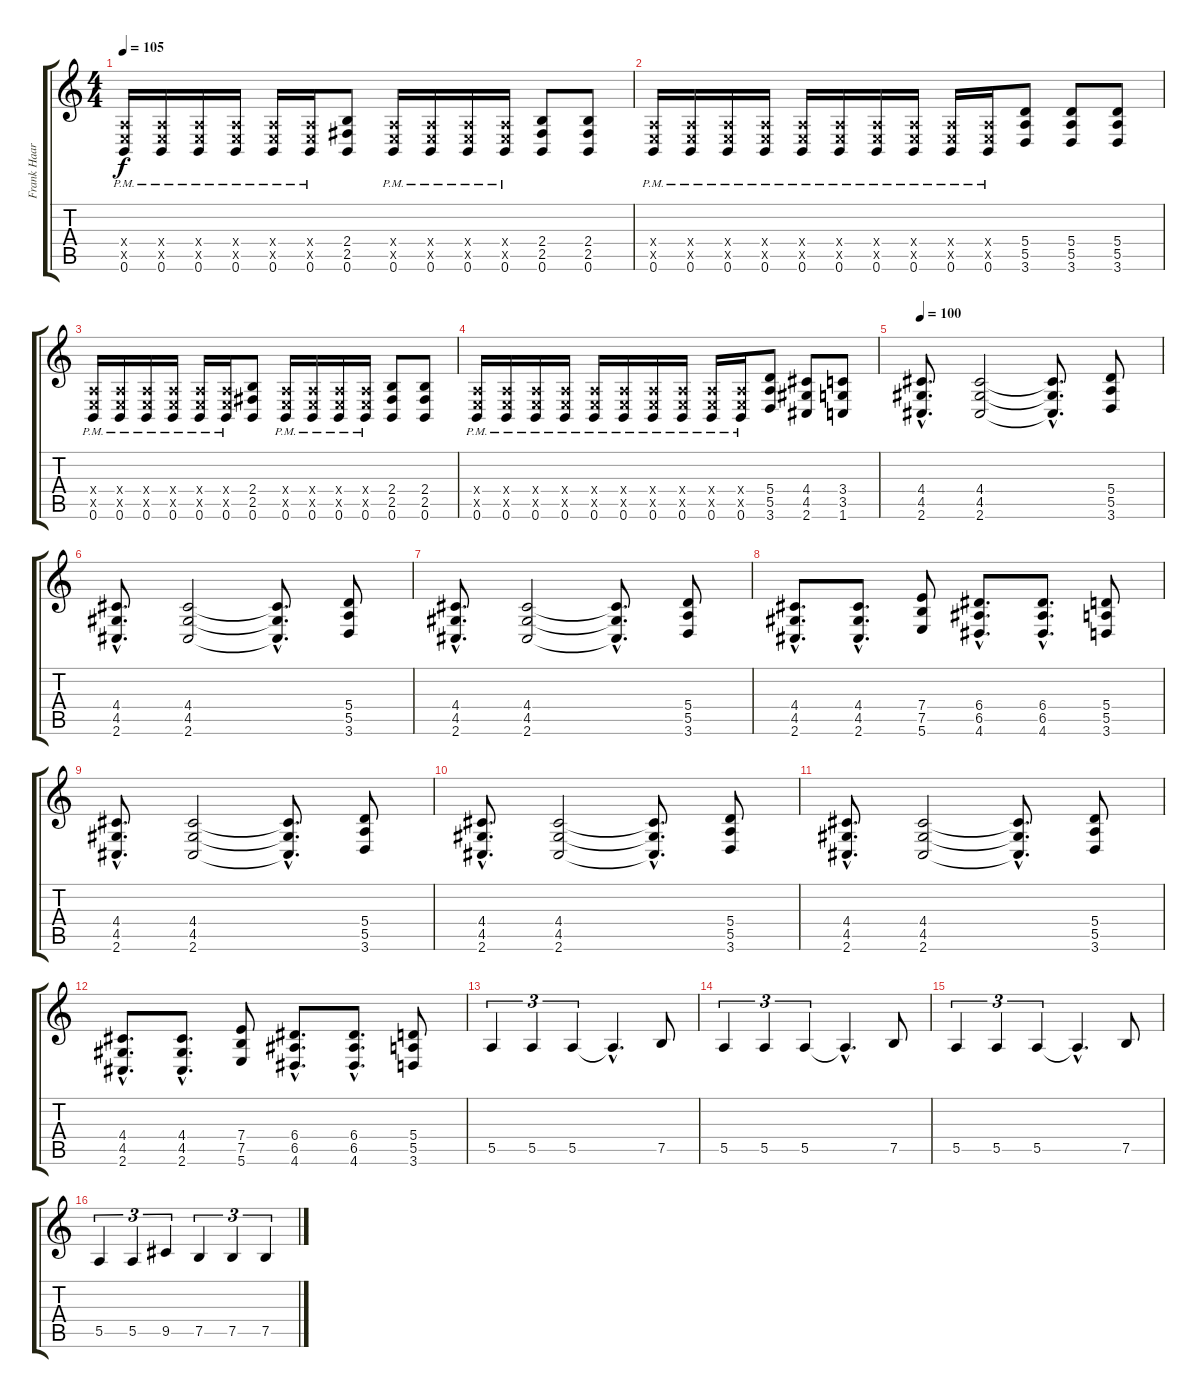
\track ("Frank Haarthorn" "Frank Haar") {instrument distortionguitar}
\staff {score tabs}
\tuning (B3 Gb3 D3 A2 E2 B1) {hide}
\ts (4 4)
\tempo 105
\clef g2
\ks c
(0.4{x} 0.5{x} 0.6{pm}).16{dy f} (0.4{x} 0.5{x} 0.6{pm}).16 (0.4{x} 0.5{x} 0.6{pm}).16 (0.4{x} 0.5{x} 0.6{pm}).16 (0.4{x} 0.5{x} 0.6{pm}).16 (0.4{x} 0.5{x} 0.6{pm}).16 (2.4 2.5 0.6).8 (0.4{x} 0.5{x} 0.6{pm}).16 (0.4{x} 0.5{x} 0.6{pm}).16 (0.4{x} 0.5{x} 0.6{pm}).16 (0.4{x} 0.5{x} 0.6{pm}).16 (2.4 2.5 0.6).8 (2.4 2.5 0.6).8 |
(0.4{x} 0.5{x} 0.6{pm}).16 (0.4{x} 0.5{x} 0.6{pm}).16 (0.4{x} 0.5{x} 0.6{pm}).16 (0.4{x} 0.5{x} 0.6{pm}).16 (0.4{x} 0.5{x} 0.6{pm}).16 (0.4{x} 0.5{x} 0.6{pm}).16 (0.4{x} 0.5{x} 0.6{pm}).16 (0.4{x} 0.5{x} 0.6{pm}).16 (0.4{x} 0.5{x} 0.6{pm}).16 (0.4{x} 0.5{x} 0.6{pm}).16 (5.4 5.5 3.6).8 (5.4 5.5 3.6).8 (5.4 5.5 3.6).8 |
(0.4{x} 0.5{x} 0.6{pm}).16 (0.4{x} 0.5{x} 0.6{pm}).16 (0.4{x} 0.5{x} 0.6{pm}).16 (0.4{x} 0.5{x} 0.6{pm}).16 (0.4{x} 0.5{x} 0.6{pm}).16 (0.4{x} 0.5{x} 0.6{pm}).16 (2.4 2.5 0.6).8 (0.4{x} 0.5{x} 0.6{pm}).16 (0.4{x} 0.5{x} 0.6{pm}).16 (0.4{x} 0.5{x} 0.6{pm}).16 (0.4{x} 0.5{x} 0.6{pm}).16 (2.4 2.5 0.6).8 (2.4 2.5 0.6).8 |
(0.4{x} 0.5{x} 0.6{pm}).16 (0.4{x} 0.5{x} 0.6{pm}).16 (0.4{x} 0.5{x} 0.6{pm}).16 (0.4{x} 0.5{x} 0.6{pm}).16 (0.4{x} 0.5{x} 0.6{pm}).16 (0.4{x} 0.5{x} 0.6{pm}).16 (0.4{x} 0.5{x} 0.6{pm}).16 (0.4{x} 0.5{x} 0.6{pm}).16 (0.4{x} 0.5{x} 0.6{pm}).16 (0.4{x} 0.5{x} 0.6{pm}).16 (5.4 5.5 3.6).8 (4.4 4.5 2.6).8 (3.4 3.5 1.6).8 |
\tempo 100
(4.4{hac} 4.5{hac} 2.6{hac}).8{d} (4.4 4.5 2.6).2 (4.4{hac t} 4.5{hac t} 2.6{hac t}).8{d} (5.4 5.5 3.6).8 |
(4.4{hac} 4.5{hac} 2.6{hac}).8{d} (4.4 4.5 2.6).2 (4.4{hac t} 4.5{hac t} 2.6{hac t}).8{d} (5.4 5.5 3.6).8 |
(4.4{hac} 4.5{hac} 2.6{hac}).8{d} (4.4 4.5 2.6).2 (4.4{hac t} 4.5{hac t} 2.6{hac t}).8{d} (5.4 5.5 3.6).8 |
(4.4{hac} 4.5{hac} 2.6{hac}).8{d} (4.4{hac} 4.5{hac} 2.6{hac}).8{d} (7.4 7.5 5.6).8 (6.4{hac} 6.5{hac} 4.6{hac}).8{d} (6.4{hac} 6.5{hac} 4.6{hac}).8{d} (5.4 5.5 3.6).8 |
(4.4{hac} 4.5{hac} 2.6{hac}).8{d} (4.4 4.5 2.6).2 (4.4{hac t} 4.5{hac t} 2.6{hac t}).8{d} (5.4 5.5 3.6).8 |
(4.4{hac} 4.5{hac} 2.6{hac}).8{d} (4.4 4.5 2.6).2 (4.4{hac t} 4.5{hac t} 2.6{hac t}).8{d} (5.4 5.5 3.6).8 |
(4.4{hac} 4.5{hac} 2.6{hac}).8{d} (4.4 4.5 2.6).2 (4.4{hac t} 4.5{hac t} 2.6{hac t}).8{d} (5.4 5.5 3.6).8 |
(4.4{hac} 4.5{hac} 2.6{hac}).8{d} (4.4{hac} 4.5{hac} 2.6{hac}).8{d} (7.4 7.5 5.6).8 (6.4{hac} 6.5{hac} 4.6{hac}).8{d} (6.4{hac} 6.5{hac} 4.6{hac}).8{d} (5.4 5.5 3.6).8 |
5.5.4{tu (3 2)} 5.5.4{tu (3 2)} 5.5.4{tu (3 2)} 5.5{hac t}.4{d} 7.5.8 |
5.5.4{tu (3 2)} 5.5.4{tu (3 2)} 5.5.4{tu (3 2)} 5.5{hac t}.4{d} 7.5.8 |
5.5.4{tu (3 2)} 5.5.4{tu (3 2)} 5.5.4{tu (3 2)} 5.5{hac t}.4{d} 7.5.8 |
5.5.4{tu (3 2)} 5.5.4{tu (3 2)} 9.5.4{tu (3 2)} 7.5.4{tu (3 2)} 7.5.4{tu (3 2)} 7.5.4{tu (3 2)}
